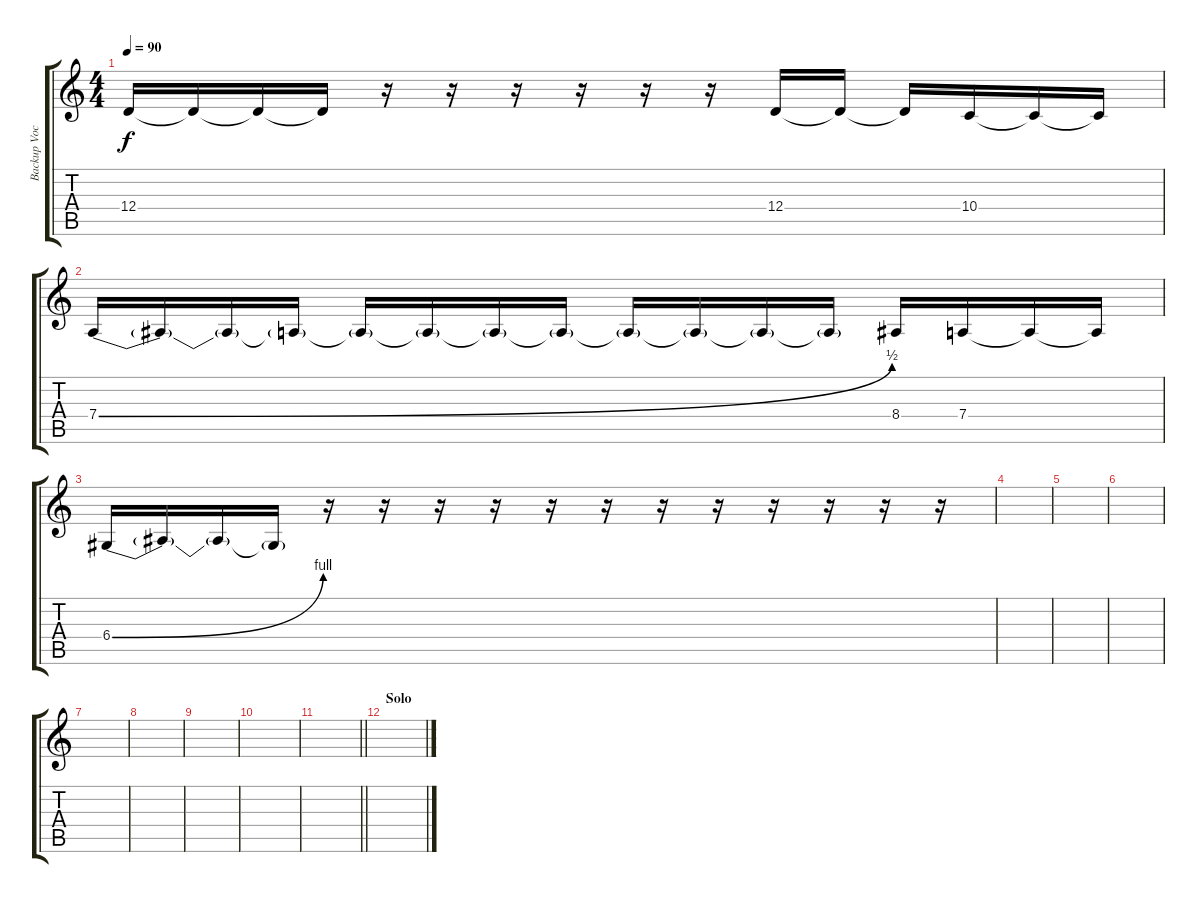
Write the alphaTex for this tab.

\track ("Backup Vocals" "Backup Voc") {instrument trumpet}
\staff {score tabs}
\tuning (E4 B3 G3 D3 A2 E2) {hide}
\ts (4 4)
\tempo 90
\clef g2
\ks c
12.4{t}.16{dy f} 12.4{t}.16 12.4{t}.16 12.4{t}.16 r.16 r.16 r.16 r.16 r.16 r.16 12.4.16 12.4{t}.16 12.4{t}.16 10.4.16 10.4{t}.16 10.4{t}.16 |
7.4{be (bend 0 0 60 2)}.16 7.4{t}.16 7.4{t}.16 7.4{t}.16 7.4{t}.16 7.4{t}.16 7.4{t}.16 7.4{t}.16 7.4{t}.16 7.4{t}.16 7.4{t}.16 7.4{t}.16 8.4.16 7.4.16 7.4{t}.16 7.4{t}.16 |
6.4{be (bend 0 0 60 4)}.16 6.4{t}.16 6.4{t}.16 6.4{t}.16 r.16 r.16 r.16 r.16 r.16 r.16 r.16 r.16 r.16 r.16 r.16 r.16 |
|
|
|
|
|
|
|
\barLineRight lightlight
|
\section ("" "Solo")
